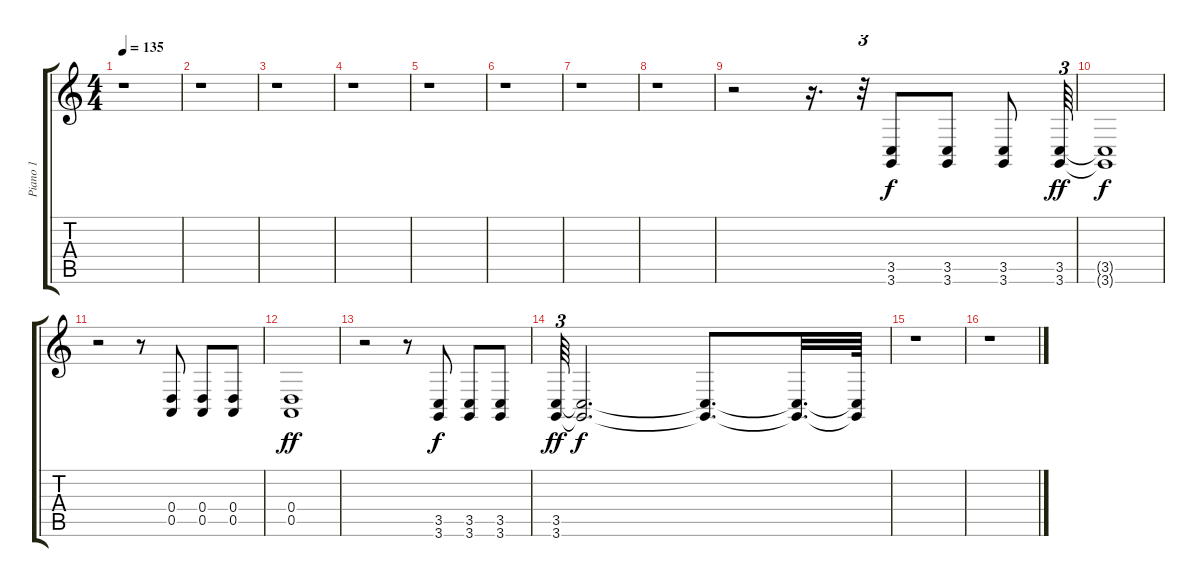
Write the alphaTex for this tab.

\track ("Piano 1" "Piano 1") {instrument acousticgrandpiano}
\staff {score tabs}
\tuning (E4 B3 G3 D3 A2 E2) {hide}
\ts (4 4)
\tempo 135
\clef g2
\ks c
r.1{dy f} |
r.1 |
r.1 |
r.1 |
r.1 |
r.1 |
r.1 |
r.1 |
r.2 r.16{d} r.32{tu (3 2)} (3.5 3.6).8 (3.5 3.6).8 (3.5 3.6).8 (3.5 3.6).64{tu (3 2) dy ff} |
(3.5{t} 3.6{t}).1{dy f} |
r.2 r.8 (0.4 0.5).8 (0.4 0.5).8 (0.4 0.5).8 |
(0.4 0.5).1{dy ff} |
r.2 r.8 (3.5 3.6).8{dy f} (3.5 3.6).8 (3.5 3.6).8 |
(3.5 3.6).64{tu (3 2) dy ff} (3.5{t} 3.6{t}).2{d dy f} (3.5{t} 3.6{t}).8{d} (3.5{t} 3.6{t}).32{d} (3.5{t} 3.6{t}).64 |
r.1 |
r.1
